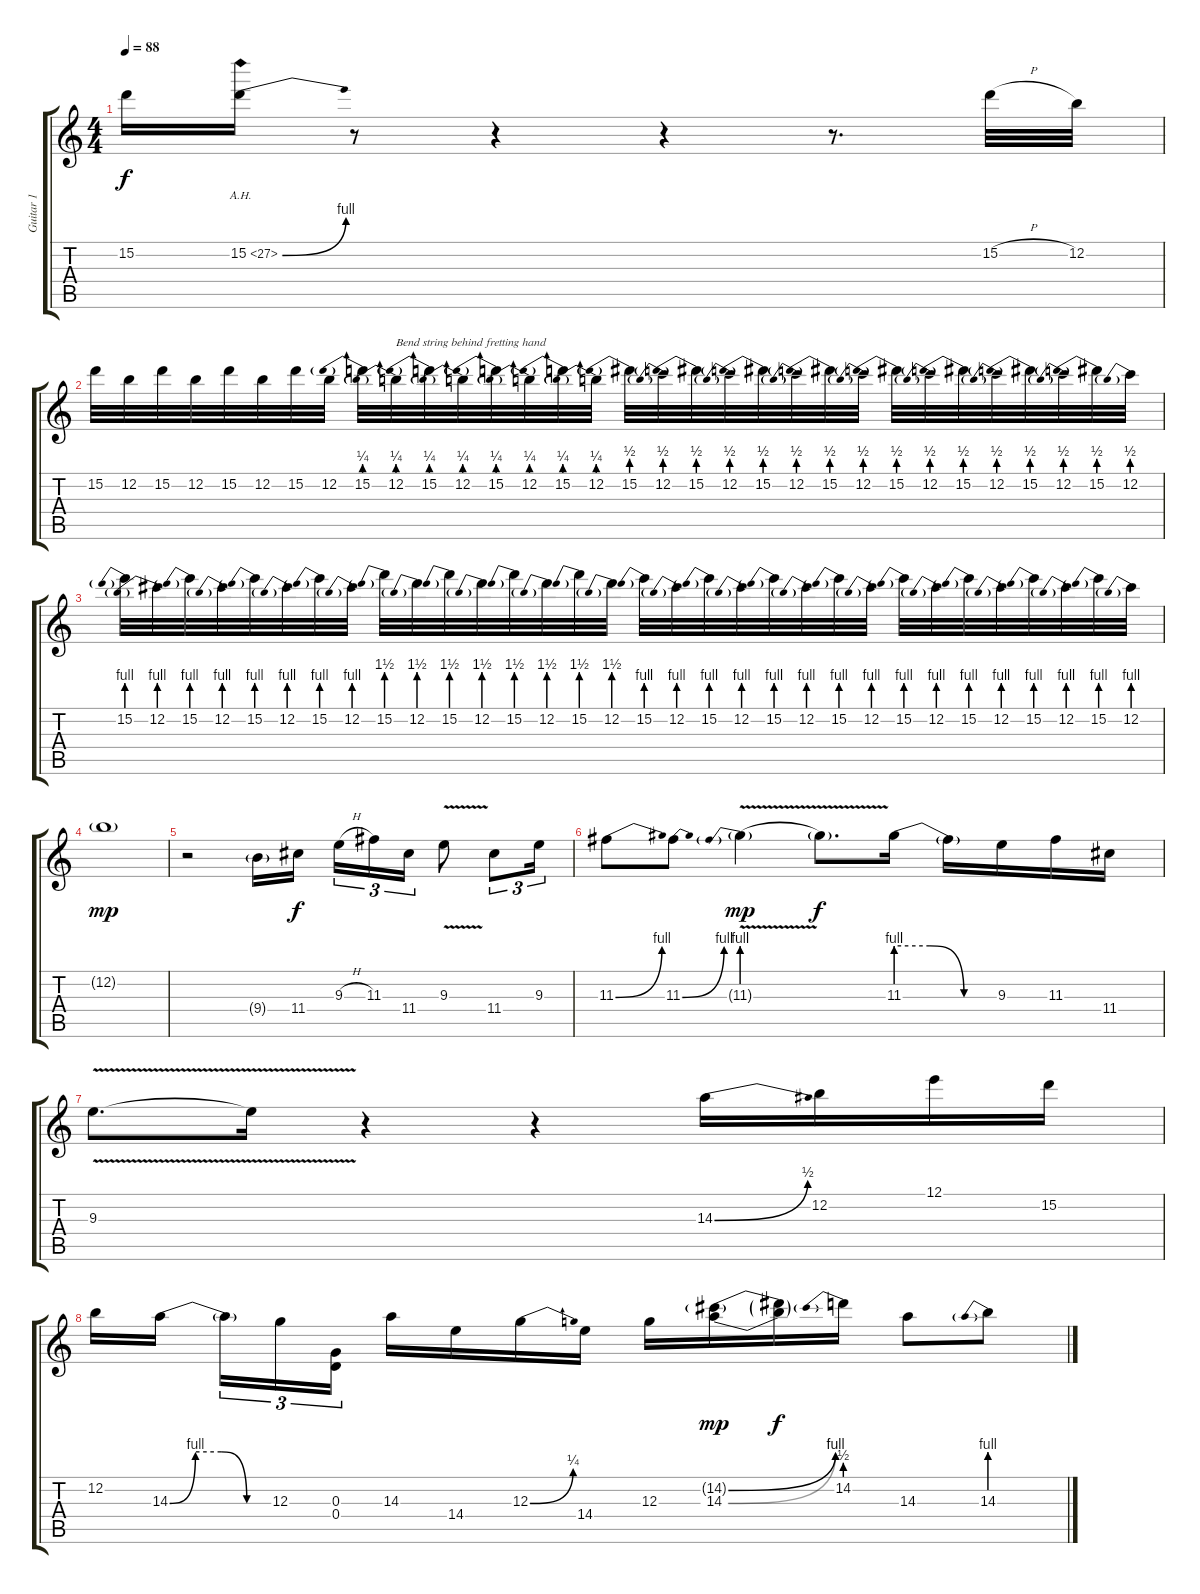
\track ("Guitar 1" "Guitar 1") {instrument distortionguitar}
\staff {score tabs}
\tuning (E4 B3 G3 D3 A2 E2) {hide}
\ts (4 4)
\tempo 88
\clef g2
\ks c
15.2.16{dy f} 15.2{be (bend 0 0 60 4) ah 12}.16 r.8 r.4 r.4 r.8{d} 15.2{h}.32 12.2.32 |
15.2.32 12.2.32 15.2.32 12.2.32 15.2.32 12.2.32 15.2.32 12.2.32 15.2{be (prebend 0 1 60 1)}.32 12.2{be (prebend 0 1 60 1)}.32{txt "Bend string behind fretting hand"} 15.2{be (prebend 0 1 60 1)}.32 12.2{be (prebend 0 1 60 1)}.32 15.2{be (prebend 0 1 60 1)}.32 12.2{be (prebend 0 1 60 1)}.32 15.2{be (prebend 0 1 60 1)}.32 12.2{be (prebend 0 1 60 1)}.32 15.2{be (prebend 0 2 60 2)}.32 12.2{be (prebend 0 2 60 2)}.32 15.2{be (prebend 0 2 60 2)}.32 12.2{be (prebend 0 2 60 2)}.32 15.2{be (prebend 0 2 60 2)}.32 12.2{be (prebend 0 2 60 2)}.32 15.2{be (prebend 0 2 60 2)}.32 12.2{be (prebend 0 2 60 2)}.32 15.2{be (prebend 0 2 60 2)}.32 12.2{be (prebend 0 2 60 2)}.32 15.2{be (prebend 0 2 60 2)}.32 12.2{be (prebend 0 2 60 2)}.32 15.2{be (prebend 0 2 60 2)}.32 12.2{be (prebend 0 2 60 2)}.32 15.2{be (prebend 0 2 60 2)}.32 12.2{be (prebend 0 2 60 2)}.32 |
15.2{be (prebend 0 4 60 4)}.32 12.2{be (prebend 0 4 60 4)}.32 15.2{be (prebend 0 4 60 4)}.32 12.2{be (prebend 0 4 60 4)}.32 15.2{be (prebend 0 4 60 4)}.32 12.2{be (prebend 0 4 60 4)}.32 15.2{be (prebend 0 4 60 4)}.32 12.2{be (prebend 0 4 60 4)}.32 15.2{be (prebend 0 6 60 6)}.32 12.2{be (prebend 0 6 60 6)}.32 15.2{be (prebend 0 6 60 6)}.32 12.2{be (prebend 0 6 60 6)}.32 15.2{be (prebend 0 6 60 6)}.32 12.2{be (prebend 0 6 60 6)}.32 15.2{be (prebend 0 6 60 6)}.32 12.2{be (prebend 0 6 60 6)}.32 15.2{be (prebend 0 4 60 4)}.32 12.2{be (prebend 0 4 60 4)}.32 15.2{be (prebend 0 4 60 4)}.32 12.2{be (prebend 0 4 60 4)}.32 15.2{be (prebend 0 4 60 4)}.32 12.2{be (prebend 0 4 60 4)}.32 15.2{be (prebend 0 4 60 4)}.32 12.2{be (prebend 0 4 60 4)}.32 15.2{be (prebend 0 4 60 4)}.32 12.2{be (prebend 0 4 60 4)}.32 15.2{be (prebend 0 4 60 4)}.32 12.2{be (prebend 0 4 60 4)}.32 15.2{be (prebend 0 4 60 4)}.32 12.2{be (prebend 0 4 60 4)}.32 15.2{be (prebend 0 4 60 4)}.32 12.2{be (prebend 0 4 60 4)}.32 |
12.2{g}.1{dy mp} |
r.2 9.4{g}.16 11.4.16{dy f beam splitsecondary} 9.3{h}.16{tu (3 2)} 11.3.16{tu (3 2)} 11.4.16{tu (3 2)} 9.3{v}.8 11.4.8{tu (3 2)} 9.3.16{tu (3 2)} |
11.3{be (bend 0 0 60 4)}.8 11.3{be (bend 0 0 60 4)}.8 11.3{be (prebend 0 4 60 4) v g}.4{dy mp} 11.3{t}.8{d dy f} 11.3{be (custom 0 4 20 4 40 0 60 0)}.16 11.3{t}.16 9.3.16 11.3.16 11.4.16 |
9.3{v}.8{d} 9.3{t}.16 r.4 r.4 14.3{be (bend 0 0 60 2)}.16 12.2.16 12.1.16 15.2.16 |
12.2.16 14.3{be (custom 0 0 15 4 30 4 45 0 60 0)}.16{beam splitsecondary} 14.3{t}.16{tu (3 2)} 12.3.16{tu (3 2)} (0.3 0.4).16{tu (3 2)} 14.3.16 14.4.16 12.3{be (bend 0 0 60 1)}.16 14.4.16 12.3.16 (14.2{be (bend 0 0 60 4) g} 14.3{be (bend 0 0 60 4)}).16{dy mp} (14.2{t} 14.3{t}).16{dy f} 14.2{be (prebend 0 2 60 2)}.16 14.3.8 14.3{be (prebend 0 4 60 4)}.8
